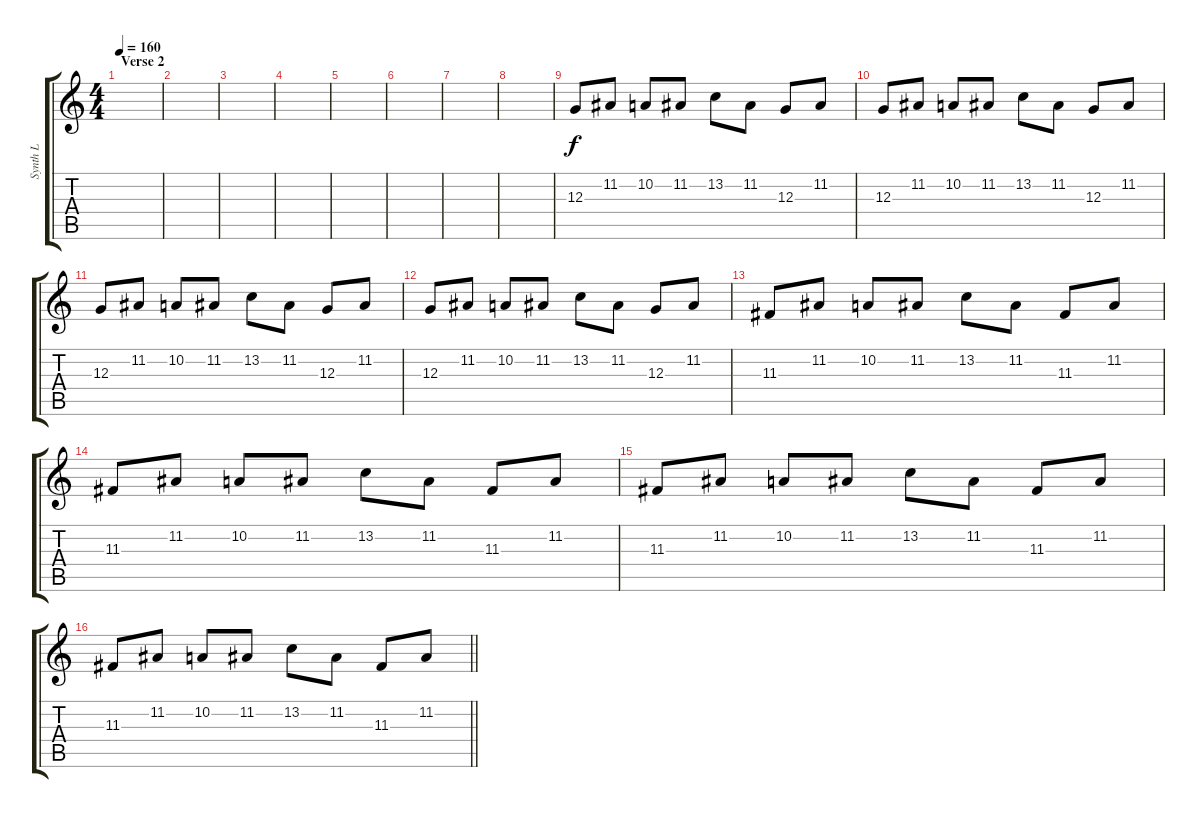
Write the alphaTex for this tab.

\track ("Synth L" "Synth L") {instrument orchestralharp}
\staff {score tabs}
\tuning (E4 B3 G3 D3 A2 E2) {hide}
\ts (4 4)
\section ("" "Verse 2")
\tempo 160
\clef g2
\ks c
|
|
|
|
|
|
|
|
12.3.8{instrument orchestralharp} 11.2.8 10.2.8 11.2.8 13.2.8 11.2.8 12.3.8 11.2.8 |
12.3.8 11.2.8 10.2.8 11.2.8 13.2.8 11.2.8 12.3.8 11.2.8 |
12.3.8 11.2.8 10.2.8 11.2.8 13.2.8 11.2.8 12.3.8 11.2.8 |
12.3.8 11.2.8 10.2.8 11.2.8 13.2.8 11.2.8 12.3.8 11.2.8 |
11.3.8 11.2.8 10.2.8 11.2.8 13.2.8 11.2.8 11.3.8 11.2.8 |
11.3.8 11.2.8 10.2.8 11.2.8 13.2.8 11.2.8 11.3.8 11.2.8 |
11.3.8 11.2.8 10.2.8 11.2.8 13.2.8 11.2.8 11.3.8 11.2.8 |
\barLineRight lightlight
11.3.8 11.2.8 10.2.8 11.2.8 13.2.8 11.2.8 11.3.8 11.2.8
